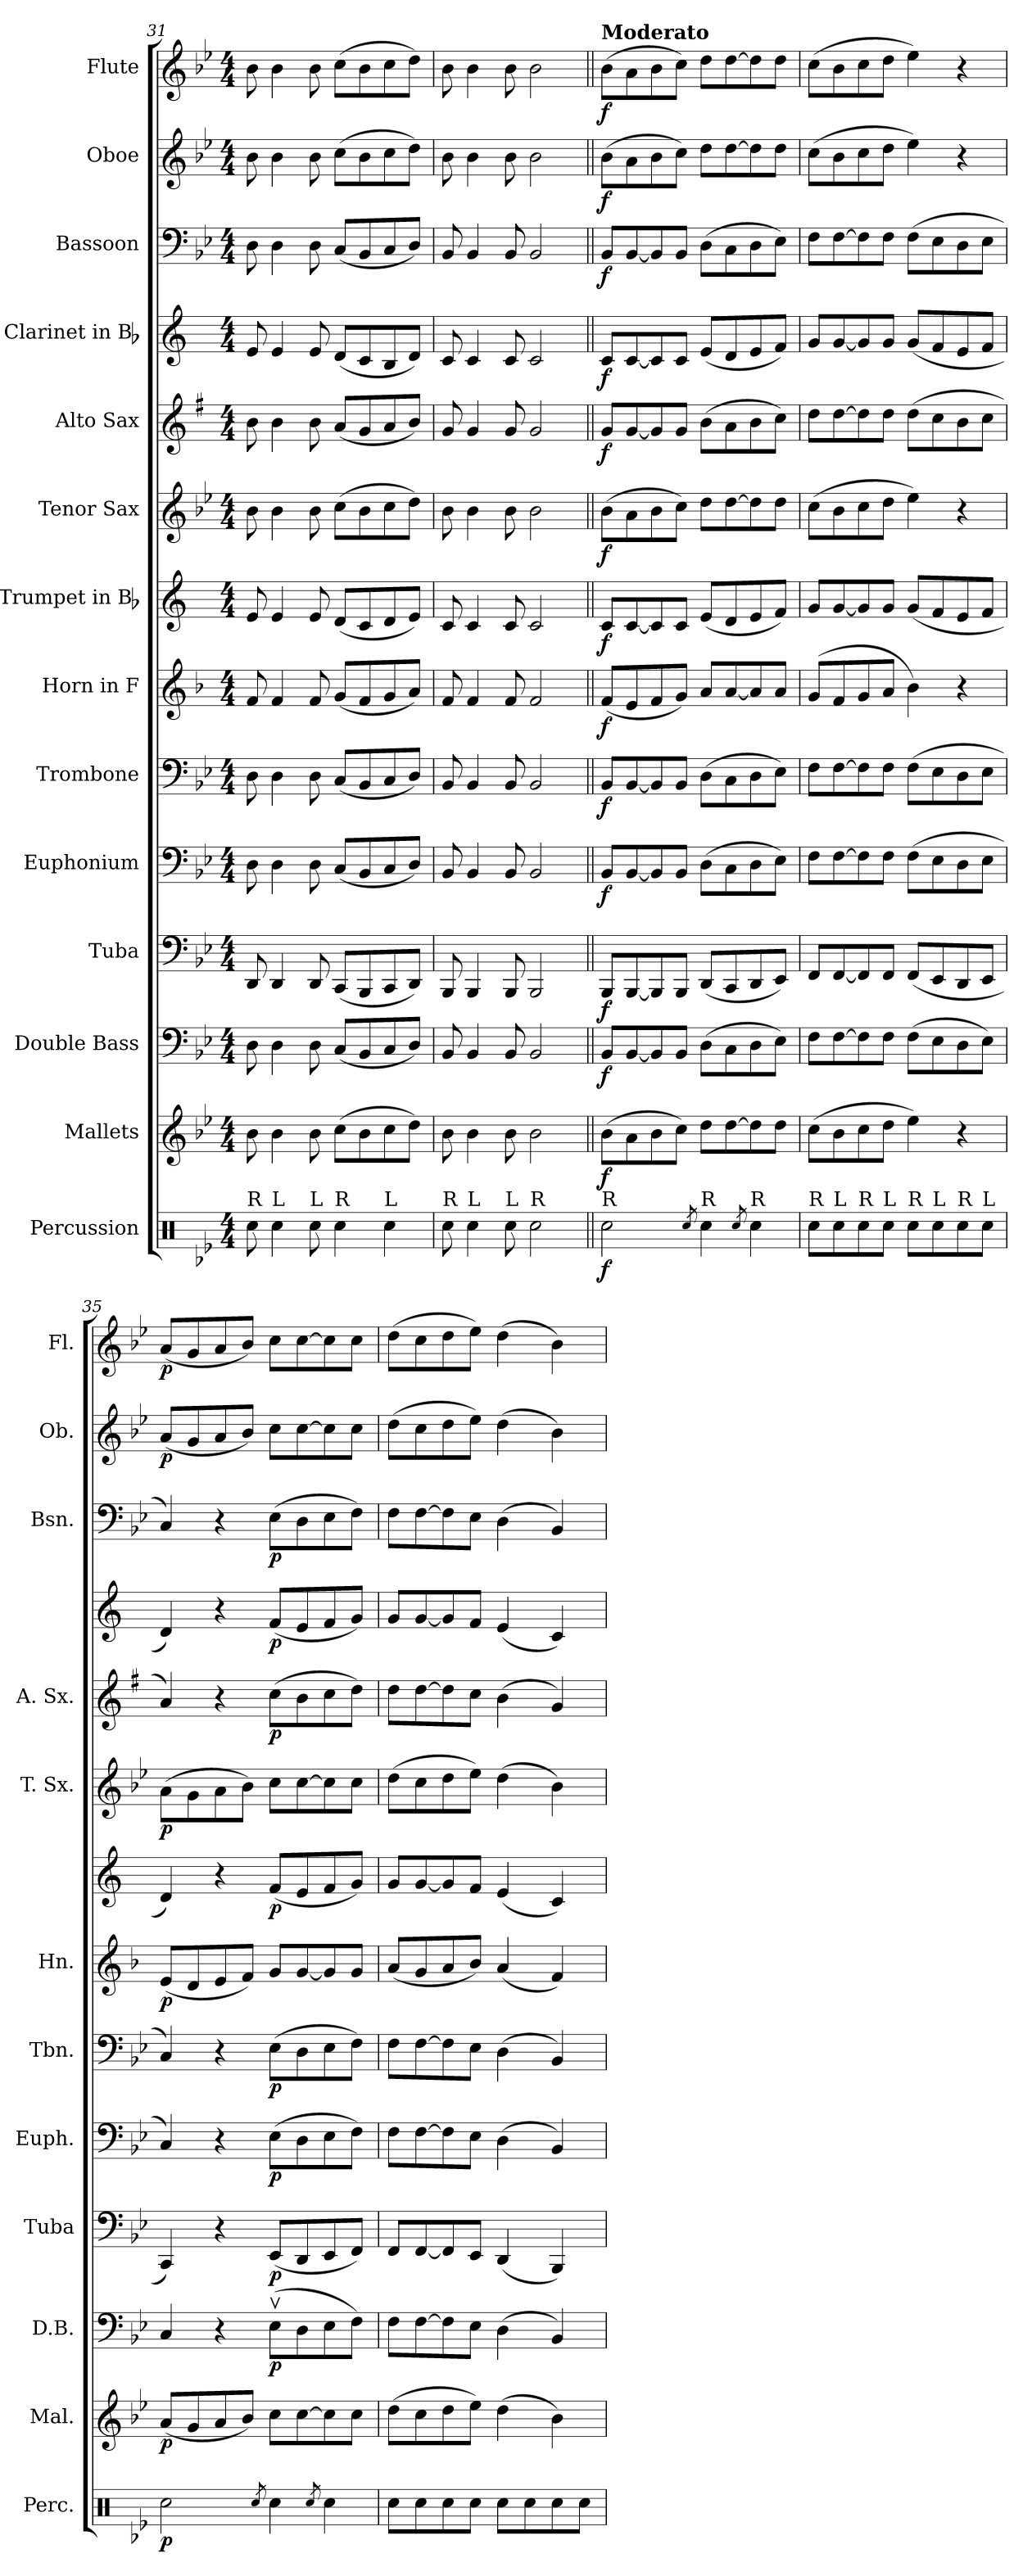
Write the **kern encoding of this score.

**kern	**dynam	**kern	**dynam	**kern	**dynam	**kern	**dynam	**kern	**dynam	**kern	**dynam	**kern	**dynam	**kern	**dynam	**kern	**dynam	**kern	**dynam	**kern	**dynam	**kern	**dynam	**kern	**dynam	**kern	**dynam
*part14	*part14	*part13	*part13	*part12	*part12	*part11	*part11	*part10	*part10	*part9	*part9	*part8	*part8	*part7	*part7	*part6	*part6	*part5	*part5	*part4	*part4	*part3	*part3	*part2	*part2	*part1	*part1
*staff14	*staff14	*staff13	*staff13	*staff12	*staff12	*staff11	*staff11	*staff10	*staff10	*staff9	*staff9	*staff8	*staff8	*staff7	*staff7	*staff6	*staff6	*staff5	*staff5	*staff4	*staff4	*staff3	*staff3	*staff2	*staff2	*staff1	*staff1
*I"Percussion	*	*I"Mallets	*	*I"Double Bass	*	*I"Tuba	*	*I"Euphonium	*	*I"Trombone	*	*I"Horn in F	*	*I"Trumpet in Bb	*	*I"Tenor Sax	*	*I"Alto Sax	*	*I"Clarinet in Bb	*	*I"Bassoon	*	*I"Oboe	*	*I"Flute	*
*I'Perc.	*	*I'Mal.	*	*I'D.B.	*	*I'Tuba	*	*I'Euph.	*	*I'Tbn.	*	*I'Hn.	*	*	*	*I'T. Sx.	*	*I'A. Sx.	*	*	*	*I'Bsn.	*	*I'Ob.	*	*I'Fl.	*
*clefX	*	*clefG2	*	*clefF4	*	*clefF4	*	*clefF4	*	*clefF4	*	*clefG2	*	*clefG2	*	*clefG2	*	*clefG2	*	*clefG2	*	*clefF4	*	*clefG2	*	*clefG2	*
*	*	*	*	*ITrd7c12	*	*	*	*	*	*	*	*ITrd4c7	*	*ITrd1c2	*	*ITrd8c14	*	*ITrd5c9	*	*ITrd1c2	*	*	*	*	*	*	*
*k[b-e-]	*	*k[b-e-]	*	*k[b-e-]	*	*k[b-e-]	*	*k[b-e-]	*	*k[b-e-]	*	*k[b-e-]	*	*k[b-e-]	*	*k[b-e-]	*	*k[b-e-]	*	*k[b-e-]	*	*k[b-e-]	*	*k[b-e-]	*	*k[b-e-]	*
*B-:	*	*B-:	*	*B-:	*	*B-:	*	*B-:	*	*B-:	*	*B-:	*	*B-:	*	*B-:	*	*B-:	*	*B-:	*	*B-:	*	*B-:	*	*B-:	*
*M4/4	*	*M4/4	*	*M4/4	*	*M4/4	*	*M4/4	*	*M4/4	*	*M4/4	*	*M4/4	*	*M4/4	*	*M4/4	*	*M4/4	*	*M4/4	*	*M4/4	*	*M4/4	*
=31	=31	=31	=31	=31	=31	=31	=31	=31	=31	=31	=31	=31	=31	=31	=31	=31	=31	=31	=31	=31	=31	=31	=31	=31	=31	=31	=31
!LO:TX:a:t=R	!	!	!	!	!	!	!	!	!	!	!	!	!	!	!	!	!	!	!	!	!	!	!	!	!	!	!
8Rcc\	.	8b-\	.	8DD\	.	8DD/	.	8D\	.	8D\	.	8B-/	.	8d/	.	8B-\	.	8d\	.	8d/	.	8D\	.	8b-\	.	8b-\	.
!LO:TX:a:t=L	!	!	!	!	!	!	!	!	!	!	!	!	!	!	!	!	!	!	!	!	!	!	!	!	!	!	!
4Rcc\	.	4b-\	.	4DD\	.	4DD/	.	4D\	.	4D\	.	4B-/	.	4d/	.	4B-\	.	4d\	.	4d/	.	4D\	.	4b-\	.	4b-\	.
!LO:TX:a:t=L	!	!	!	!	!	!	!	!	!	!	!	!	!	!	!	!	!	!	!	!	!	!	!	!	!	!	!
8Rcc\	.	8b-\	.	8DD\	.	8DD/	.	8D\	.	8D\	.	8B-/	.	8d/	.	8B-\	.	8d\	.	8d/	.	8D\	.	8b-\	.	8b-\	.
!LO:TX:a:t=R	!	!	!	!	!	!	!	!	!	!	!	!	!	!	!	!	!	!	!	!	!	!	!	!	!	!	!
4Rcc\	.	(>8cc\L	.	(<8CC/L	.	(<8CC/L	.	(<8C/L	.	(<8C/L	.	(<8c/L	.	(<8c/L	.	(>8c\L	.	(<8c/L	.	(<8c/L	.	(<8C/L	.	(>8cc\L	.	(>8cc\L	.
.	.	8b-\	.	8BBB-/	.	8BBB-/	.	8BB-/	.	8BB-/	.	8B-/	.	8B-/	.	8B-\	.	8B-/	.	8B-/	.	8BB-/	.	8b-\	.	8b-\	.
!LO:TX:a:t=L	!	!	!	!	!	!	!	!	!	!	!	!	!	!	!	!	!	!	!	!	!	!	!	!	!	!	!
4Rcc\	.	8cc\	.	8CC/	.	8CC/	.	8C/	.	8C/	.	8c/	.	8c/	.	8c\	.	8c/	.	8A/	.	8C/	.	8cc\	.	8cc\	.
.	.	8dd\J)	.	8DD/J)	.	8DD/J)	.	8D/J)	.	8D/J)	.	8d/J)	.	8d/J)	.	8d\J)	.	8d/J)	.	8c/J)	.	8D/J)	.	8dd\J)	.	8dd\J)	.
=32	=32	=32	=32	=32	=32	=32	=32	=32	=32	=32	=32	=32	=32	=32	=32	=32	=32	=32	=32	=32	=32	=32	=32	=32	=32	=32	=32
!LO:TX:a:t=R	!	!	!	!	!	!	!	!	!	!	!	!	!	!	!	!	!	!	!	!	!	!	!	!	!	!	!
8Rcc\	.	8b-\	.	8BBB-/	.	8BBB-/	.	8BB-/	.	8BB-/	.	8B-/	.	8B-/	.	8B-\	.	8B-/	.	8B-/	.	8BB-/	.	8b-\	.	8b-\	.
!LO:TX:a:t=L	!	!	!	!	!	!	!	!	!	!	!	!	!	!	!	!	!	!	!	!	!	!	!	!	!	!	!
4Rcc\	.	4b-\	.	4BBB-/	.	4BBB-/	.	4BB-/	.	4BB-/	.	4B-/	.	4B-/	.	4B-\	.	4B-/	.	4B-/	.	4BB-/	.	4b-\	.	4b-\	.
!LO:TX:a:t=L	!	!	!	!	!	!	!	!	!	!	!	!	!	!	!	!	!	!	!	!	!	!	!	!	!	!	!
8Rcc\	.	8b-\	.	8BBB-/	.	8BBB-/	.	8BB-/	.	8BB-/	.	8B-/	.	8B-/	.	8B-\	.	8B-/	.	8B-/	.	8BB-/	.	8b-\	.	8b-\	.
!LO:TX:a:t=R	!	!	!	!	!	!	!	!	!	!	!	!	!	!	!	!	!	!	!	!	!	!	!	!	!	!	!
2Rcc\	.	2b-\	.	2BBB-/	.	2BBB-/	.	2BB-/	.	2BB-/	.	2B-/	.	2B-/	.	2B-\	.	2B-/	.	2B-/	.	2BB-/	.	2b-\	.	2b-\	.
!!LO:PB:g=z
=33||	=33||	=33||	=33||	=33||	=33||	=33||	=33||	=33||	=33||	=33||	=33||	=33||	=33||	=33||	=33||	=33||	=33||	=33||	=33||	=33||	=33||	=33||	=33||	=33||	=33||	=33||	=33||
*	*	*	*	*	*	*	*	*	*	*	*	*	*	*	*	*	*	*	*	*	*	*	*	*	*	*MM100	*
!	!	!	!	!	!	!	!	!	!	!	!	!	!	!	!	!	!	!	!	!	!	!	!	!	!	!LO:TX:a:B:t=Moderato	!
!LO:TX:a:t=R	!	!	!	!	!	!	!	!	!	!	!	!	!	!	!	!	!	!	!	!	!	!	!	!	!	!	!
!	!LO:DY:b	!	!LO:DY:b	!	!LO:DY:b	!	!LO:DY:b	!	!LO:DY:b	!	!LO:DY:b	!	!LO:DY:b	!	!LO:DY:b	!	!LO:DY:b	!	!LO:DY:b	!	!LO:DY:b	!	!LO:DY:b	!	!LO:DY:b	!	!LO:DY:b
2Rcc\	f	(>8b-\L	f	8BBB-/L	f	8BBB-/L	f	8BB-/L	f	8BB-/L	f	(<8B-/L	f	8B-/L	f	(>8B-\L	f	8B-/L	f	8B-/L	f	8BB-/L	f	(>8b-\L	f	(>8b-\L	f
.	.	8a\	.	[8BBB-/	.	[8BBB-/	.	[8BB-/	.	[8BB-/	.	8A/	.	[8B-/	.	8A\	.	[8B-/	.	[8B-/	.	[8BB-/	.	8a\	.	8a\	.
.	.	8b-\	.	8BBB-/]	.	8BBB-/]	.	8BB-/]	.	8BB-/]	.	8B-/	.	8B-/]	.	8B-\	.	8B-/]	.	8B-/]	.	8BB-/]	.	8b-\	.	8b-\	.
.	.	8cc\J)	.	8BBB-/J	.	8BBB-/J	.	8BB-/J	.	8BB-/J	.	8c/J)	.	8B-/J	.	8c\J)	.	8B-/J	.	8B-/J	.	8BB-/J	.	8cc\J)	.	8cc\J)	.
8qRcc/	.	.	.	.	.	.	.	.	.	.	.	.	.	.	.	.	.	.	.	.	.	.	.	.	.	.	.
!LO:TX:a:t=R	!	!	!	!	!	!	!	!	!	!	!	!	!	!	!	!	!	!	!	!	!	!	!	!	!	!	!
4Rcc\	.	8dd\L	.	(>8DD\L	.	(<8DD/L	.	(>8D\L	.	(>8D\L	.	8d/L	.	(<8d/L	.	8d\L	.	(>8d\L	.	(<8d/L	.	(>8D\L	.	8dd\L	.	8dd\L	.
.	.	[8dd\	.	8CC\	.	8CC/	.	8C\	.	8C\	.	[8d/	.	8c/	.	[8d\	.	8c\	.	8c/	.	8C\	.	[8dd\	.	[8dd\	.
8qRcc/	.	.	.	.	.	.	.	.	.	.	.	.	.	.	.	.	.	.	.	.	.	.	.	.	.	.	.
!LO:TX:a:t=R	!	!	!	!	!	!	!	!	!	!	!	!	!	!	!	!	!	!	!	!	!	!	!	!	!	!	!
4Rcc\	.	8dd\]	.	8DD\	.	8DD/	.	8D\	.	8D\	.	8d/]	.	8d/	.	8d\]	.	8d\	.	8d/	.	8D\	.	8dd\]	.	8dd\]	.
.	.	8dd\J	.	8EE-\J)	.	8EE-/J)	.	8E-\J)	.	8E-\J)	.	8d/J	.	8e-/J)	.	8d\J	.	8e-\J)	.	8e-/J)	.	8E-\J)	.	8dd\J	.	8dd\J	.
=34	=34	=34	=34	=34	=34	=34	=34	=34	=34	=34	=34	=34	=34	=34	=34	=34	=34	=34	=34	=34	=34	=34	=34	=34	=34	=34	=34
!LO:TX:a:t=R	!	!	!	!	!	!	!	!	!	!	!	!	!	!	!	!	!	!	!	!	!	!	!	!	!	!	!
8Rcc\L	.	(>8cc\L	.	8FF\L	.	8FF/L	.	8F\L	.	8F\L	.	(>8c/L	.	8f/L	.	(>8c\L	.	8f\L	.	8f/L	.	8F\L	.	(>8cc\L	.	(>8cc\L	.
!LO:TX:a:t=L	!	!	!	!	!	!	!	!	!	!	!	!	!	!	!	!	!	!	!	!	!	!	!	!	!	!	!
8Rcc\	.	8b-\	.	[8FF\	.	[8FF/	.	[8F\	.	[8F\	.	8B-/	.	[8f/	.	8B-\	.	[8f\	.	[8f/	.	[8F\	.	8b-\	.	8b-\	.
!LO:TX:a:t=R	!	!	!	!	!	!	!	!	!	!	!	!	!	!	!	!	!	!	!	!	!	!	!	!	!	!	!
8Rcc\	.	8cc\	.	8FF\]	.	8FF/]	.	8F\]	.	8F\]	.	8c/	.	8f/]	.	8c\	.	8f\]	.	8f/]	.	8F\]	.	8cc\	.	8cc\	.
!LO:TX:a:t=L	!	!	!	!	!	!	!	!	!	!	!	!	!	!	!	!	!	!	!	!	!	!	!	!	!	!	!
8Rcc\J	.	8dd\J	.	8FF\J	.	8FF/J	.	8F\J	.	8F\J	.	8d/J	.	8f/J	.	8d\J	.	8f\J	.	8f/J	.	8F\J	.	8dd\J	.	8dd\J	.
!LO:TX:a:t=R	!	!	!	!	!	!	!	!	!	!	!	!	!	!	!	!	!	!	!	!	!	!	!	!	!	!	!
8Rcc\L	.	4ee-\)	.	(>8FF\L	.	(<8FF/L	.	(>8F\L	.	(>8F\L	.	4e-\)	.	(<8f/L	.	4e-\)	.	(>8f\L	.	(<8f/L	.	(>8F\L	.	4ee-\)	.	4ee-\)	.
!LO:TX:a:t=L	!	!	!	!	!	!	!	!	!	!	!	!	!	!	!	!	!	!	!	!	!	!	!	!	!	!	!
8Rcc\	.	.	.	8EE-\	.	8EE-/	.	8E-\	.	8E-\	.	.	.	8e-/	.	.	.	8e-\	.	8e-/	.	8E-\	.	.	.	.	.
!LO:TX:a:t=R	!	!	!	!	!	!	!	!	!	!	!	!	!	!	!	!	!	!	!	!	!	!	!	!	!	!	!
8Rcc\	.	4r	.	8DD\	.	8DD/	.	8D\	.	8D\	.	4r	.	8d/	.	4r	.	8d\	.	8d/	.	8D\	.	4r	.	4r	.
!LO:TX:a:t=L	!	!	!	!	!	!	!	!	!	!	!	!	!	!	!	!	!	!	!	!	!	!	!	!	!	!	!
8Rcc\J	.	.	.	8EE-\J)	.	8EE-/J	.	8E-\J	.	8E-\J	.	.	.	8e-/J	.	.	.	8e-\J	.	8e-/J	.	8E-\J	.	.	.	.	.
=35	=35	=35	=35	=35	=35	=35	=35	=35	=35	=35	=35	=35	=35	=35	=35	=35	=35	=35	=35	=35	=35	=35	=35	=35	=35	=35	=35
!	!LO:DY:b	!	!LO:DY:b	!	!	!	!	!	!	!	!	!	!LO:DY:b	!	!	!	!LO:DY:b	!	!	!	!	!	!	!	!LO:DY:b	!	!LO:DY:b
2Rcc\	p	(<8a/L	p	4CC/	.	4CC/)	.	4C/)	.	4C/)	.	(<8A/L	p	4c/)	.	(>8A\L	p	4c/)	.	4c/)	.	4C/)	.	(<8a/L	p	(<8a/L	p
.	.	8g/	.	.	.	.	.	.	.	.	.	8G/	.	.	.	8G\	.	.	.	.	.	.	.	8g/	.	8g/	.
.	.	8a/	.	4r	.	4r	.	4r	.	4r	.	8A/	.	4r	.	8A\	.	4r	.	4r	.	4r	.	8a/	.	8a/	.
.	.	8b-/J)	.	.	.	.	.	.	.	.	.	8B-/J)	.	.	.	8B-\J)	.	.	.	.	.	.	.	8b-/J)	.	8b-/J)	.
8qRcc/	.	.	.	.	.	.	.	.	.	.	.	.	.	.	.	.	.	.	.	.	.	.	.	.	.	.	.
!	!	!	!	!	!LO:DY:b	!	!LO:DY:b	!	!LO:DY:b	!	!LO:DY:b	!	!	!	!LO:DY:b	!	!	!	!LO:DY:b	!	!LO:DY:b	!	!LO:DY:b	!	!	!	!
4Rcc\	.	8cc\L	.	(>8EE-v>\L	p	(<8EE-/L	p	(>8E-\L	p	(>8E-\L	p	8c/L	.	(<8e-/L	p	8c\L	.	(>8e-\L	p	(<8e-/L	p	(>8E-\L	p	8cc\L	.	8cc\L	.
.	.	[8cc\	.	8DD\	.	8DD/	.	8D\	.	8D\	.	[8c/	.	8d/	.	[8c\	.	8d\	.	8d/	.	8D\	.	[8cc\	.	[8cc\	.
8qRcc/	.	.	.	.	.	.	.	.	.	.	.	.	.	.	.	.	.	.	.	.	.	.	.	.	.	.	.
4Rcc\	.	8cc\]	.	8EE-\	.	8EE-/	.	8E-\	.	8E-\	.	8c/]	.	8e-/	.	8c\]	.	8e-\	.	8e-/	.	8E-\	.	8cc\]	.	8cc\]	.
.	.	8cc\J	.	8FF\J)	.	8FF/J)	.	8F\J)	.	8F\J)	.	8c/J	.	8f/J)	.	8c\J	.	8f\J)	.	8f/J)	.	8F\J)	.	8cc\J	.	8cc\J	.
=36	=36	=36	=36	=36	=36	=36	=36	=36	=36	=36	=36	=36	=36	=36	=36	=36	=36	=36	=36	=36	=36	=36	=36	=36	=36	=36	=36
8Rcc\L	.	(>8dd\L	.	8FF\L	.	8FF/L	.	8F\L	.	8F\L	.	(<8d/L	.	8f/L	.	(>8d\L	.	8f\L	.	8f/L	.	8F\L	.	(>8dd\L	.	(>8dd\L	.
8Rcc\	.	8cc\	.	[8FF\	.	[8FF/	.	[8F\	.	[8F\	.	8c/	.	[8f/	.	8c\	.	[8f\	.	[8f/	.	[8F\	.	8cc\	.	8cc\	.
8Rcc\	.	8dd\	.	8FF\]	.	8FF/]	.	8F\]	.	8F\]	.	8d/	.	8f/]	.	8d\	.	8f\]	.	8f/]	.	8F\]	.	8dd\	.	8dd\	.
8Rcc\J	.	8ee-\J)	.	8EE-\J	.	8EE-/J	.	8E-\J	.	8E-\J	.	8e-/J)	.	8e-/J	.	8e-\J)	.	8e-\J	.	8e-/J	.	8E-\J	.	8ee-\J)	.	8ee-\J)	.
8Rcc\L	.	(>4dd\	.	(>4DD\	.	(<4DD/	.	(>4D\	.	(>4D\	.	(<4d/	.	(<4d/	.	(>4d\	.	(>4d\	.	(<4d/	.	(>4D\	.	(>4dd\	.	(>4dd\	.
8Rcc\	.	.	.	.	.	.	.	.	.	.	.	.	.	.	.	.	.	.	.	.	.	.	.	.	.	.	.
8Rcc\	.	4b-\)	.	4BBB-/)	.	4BBB-/)	.	4BB-/)	.	4BB-/)	.	4B-/)	.	4B-/)	.	4B-\)	.	4B-/)	.	4B-/)	.	4BB-/)	.	4b-\)	.	4b-\)	.
8Rcc\J	.	.	.	.	.	.	.	.	.	.	.	.	.	.	.	.	.	.	.	.	.	.	.	.	.	.	.
=	=	=	=	=	=	=	=	=	=	=	=	=	=	=	=	=	=	=	=	=	=	=	=	=	=	=	=
*-	*-	*-	*-	*-	*-	*-	*-	*-	*-	*-	*-	*-	*-	*-	*-	*-	*-	*-	*-	*-	*-	*-	*-	*-	*-	*-	*-
